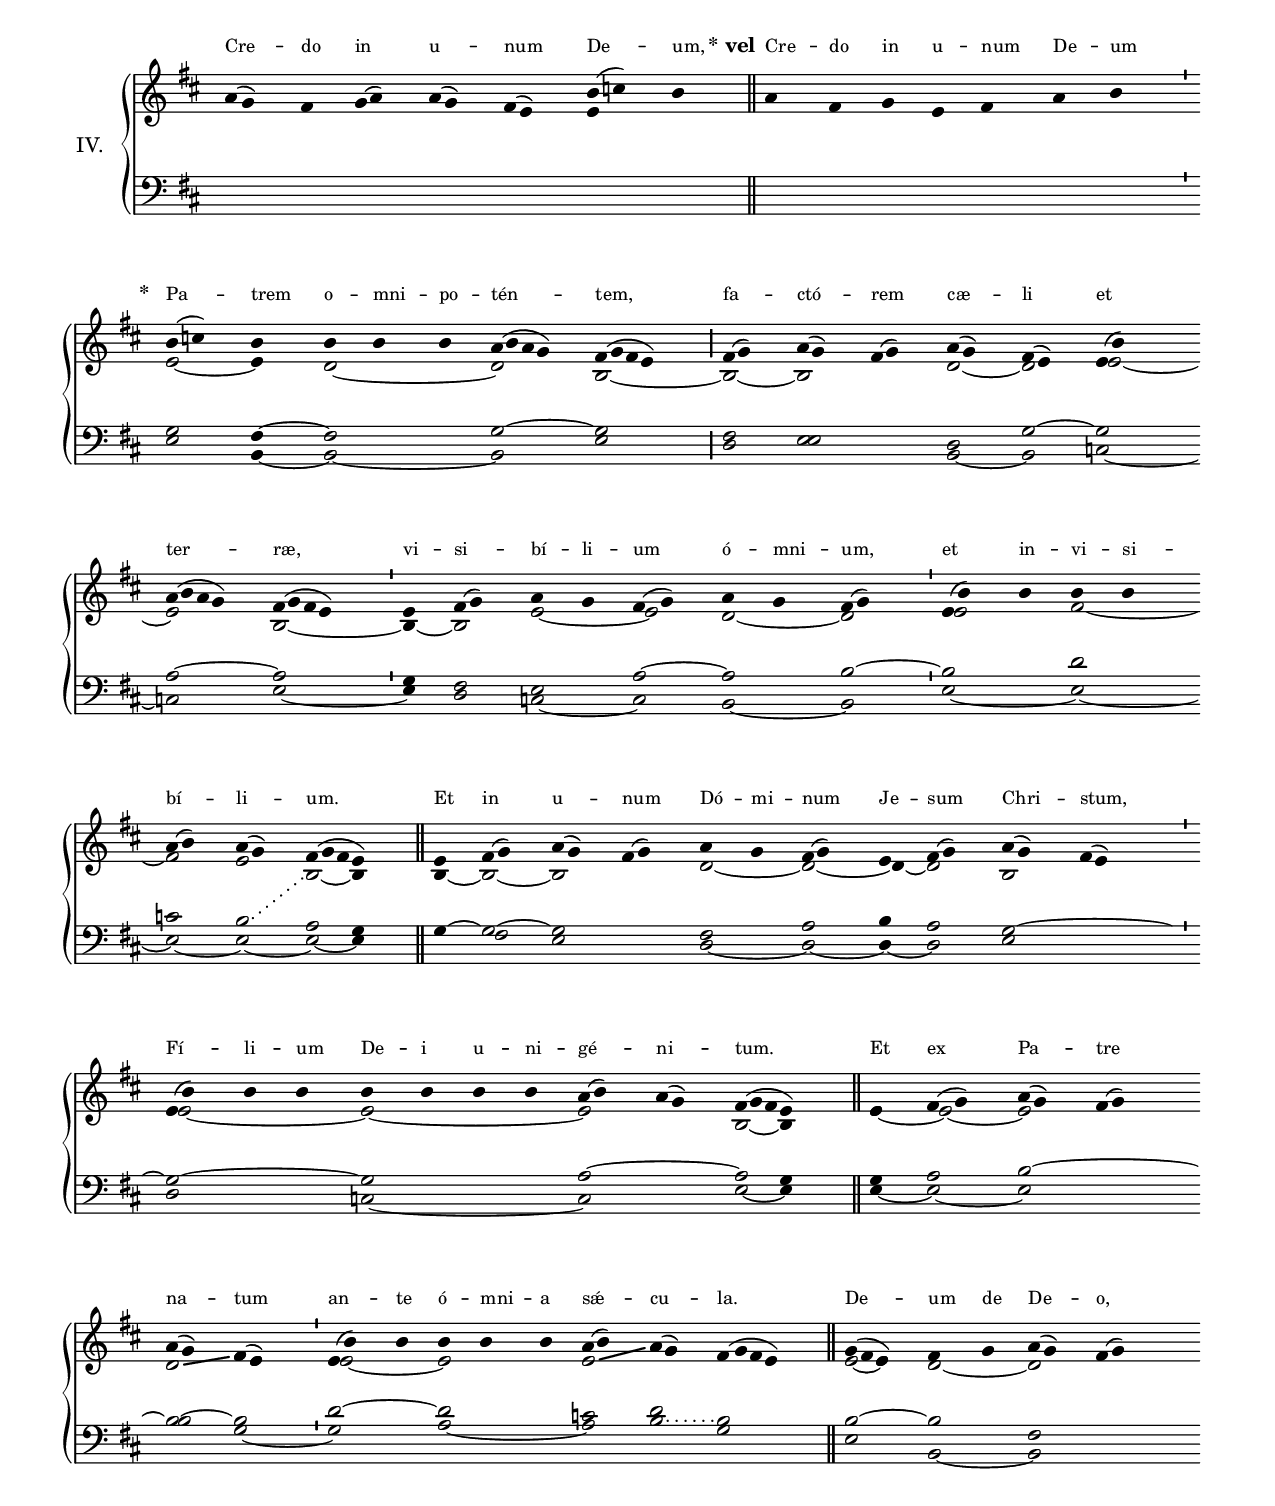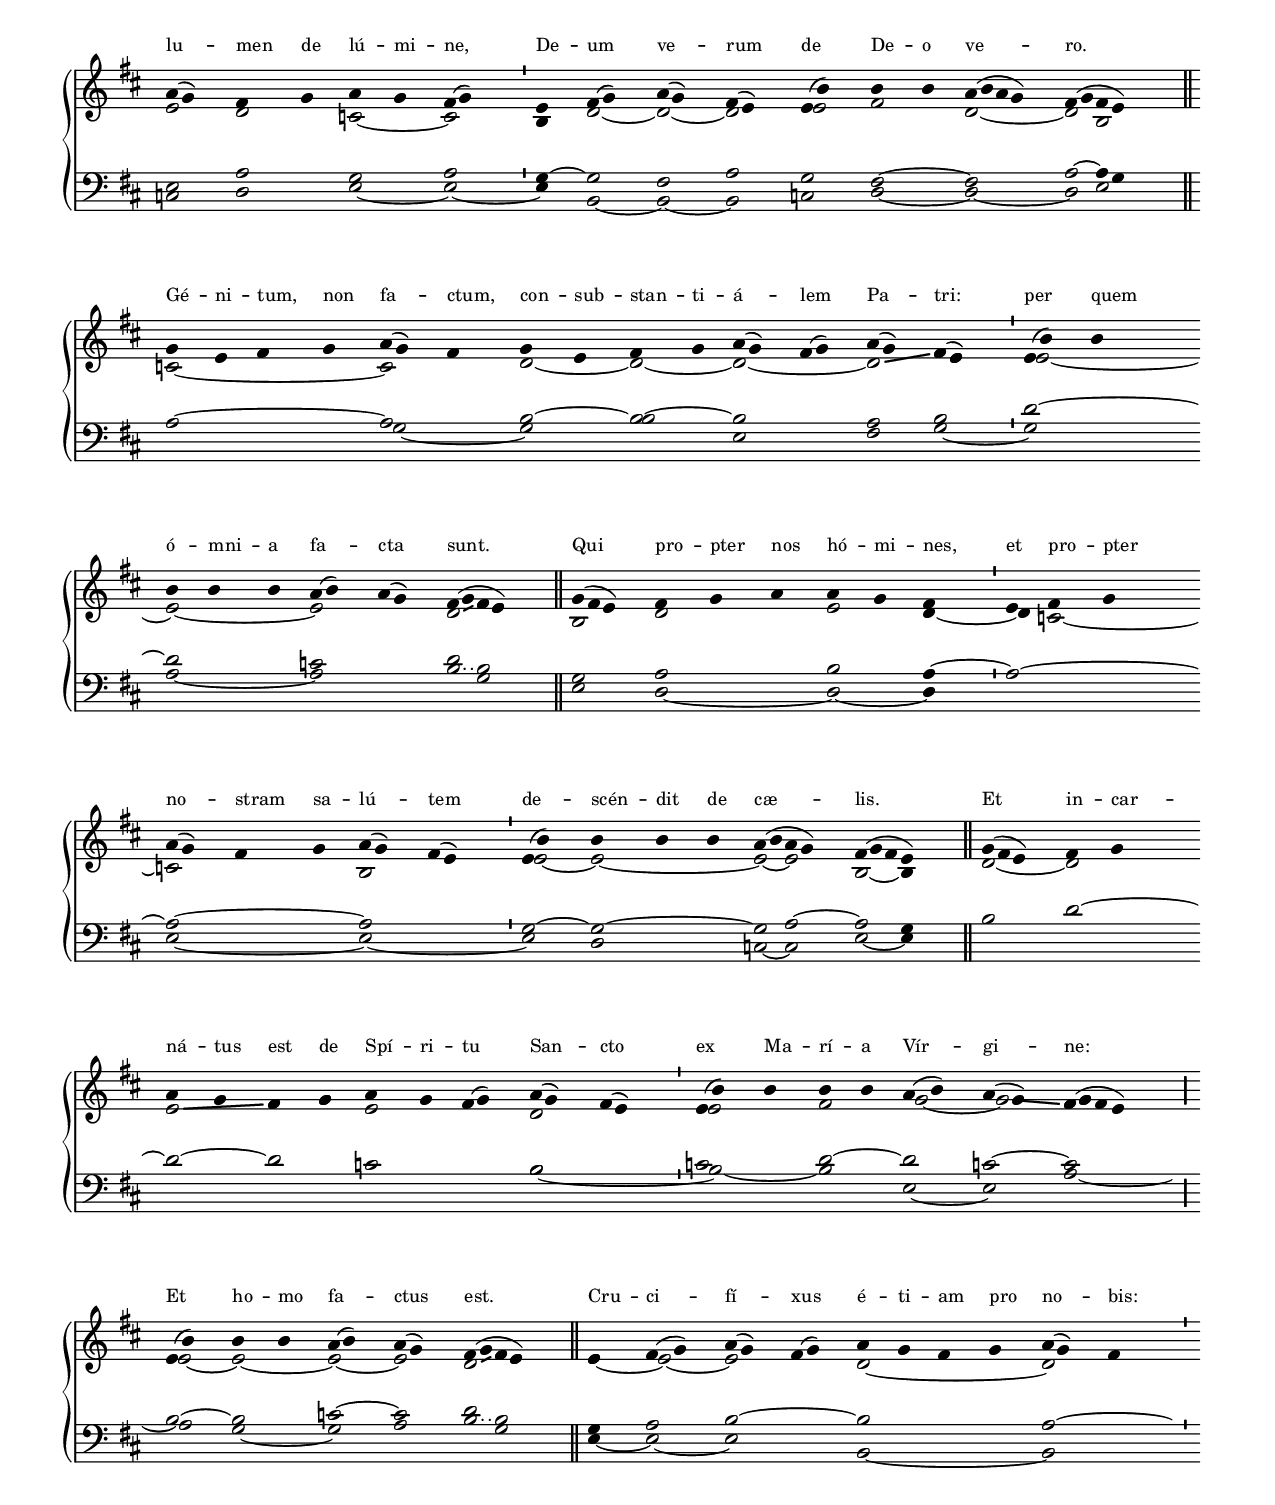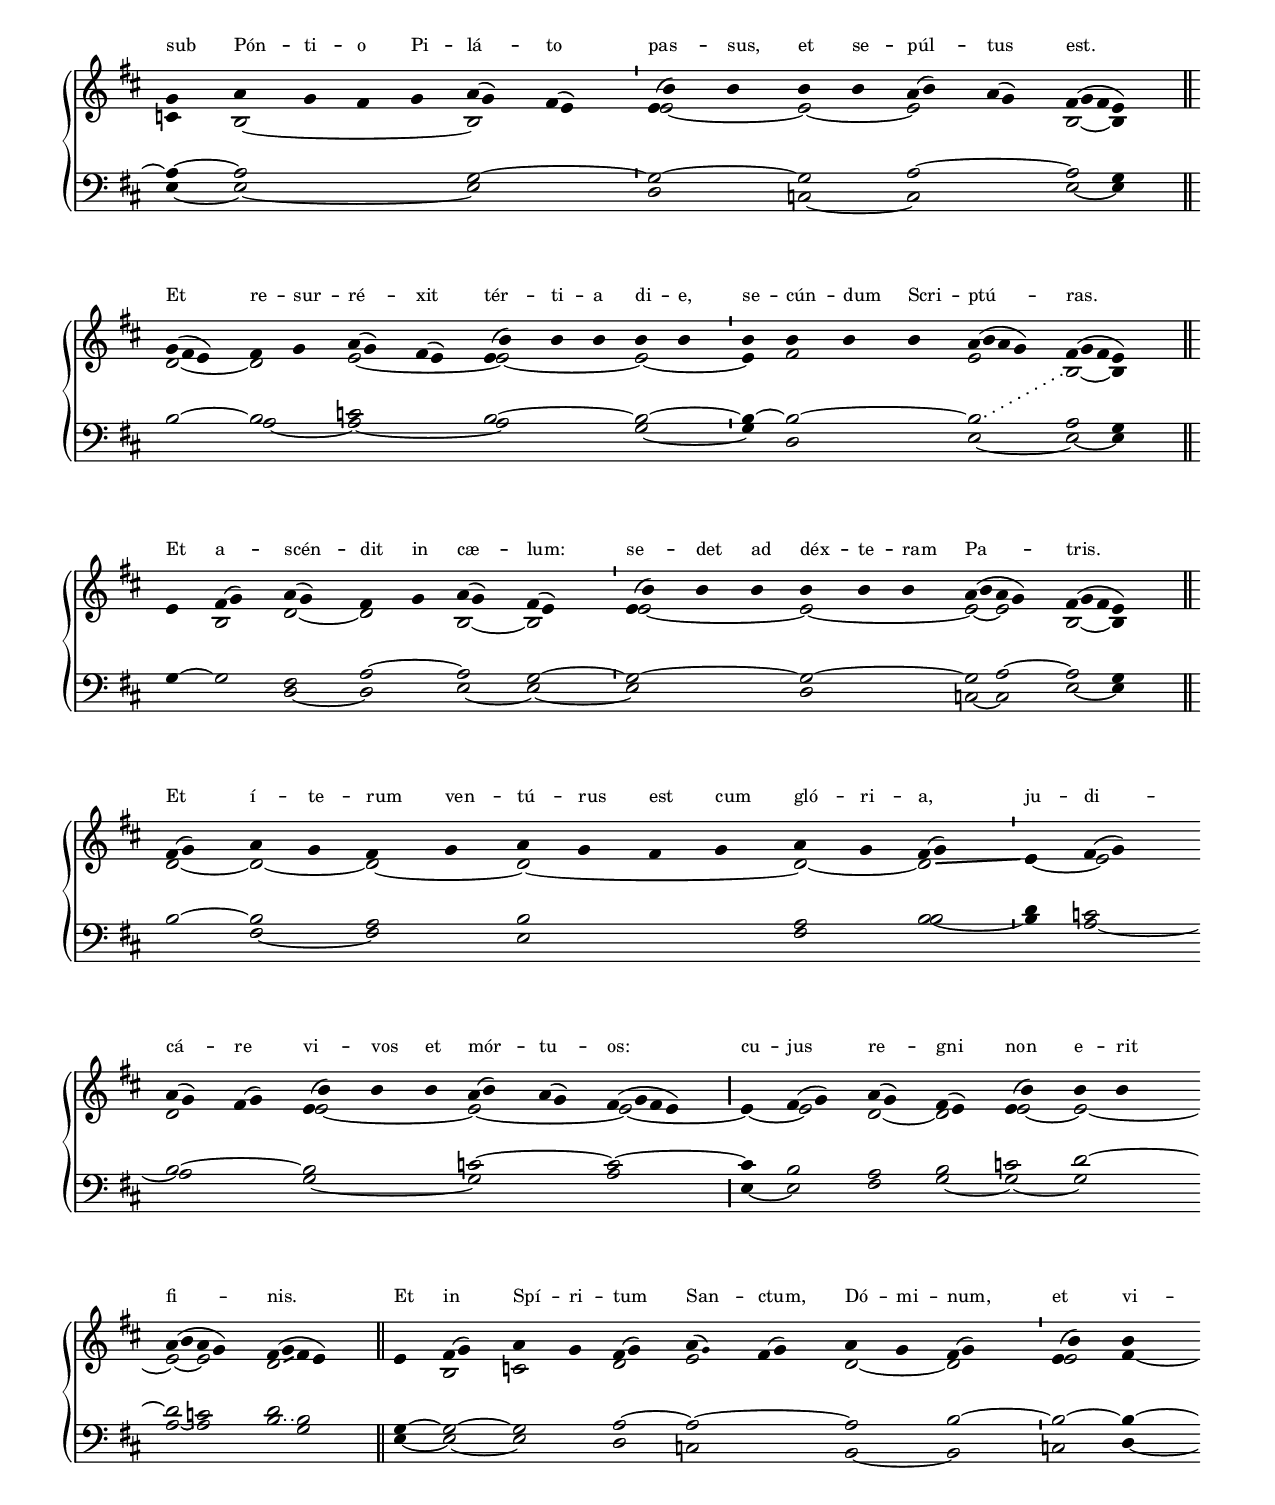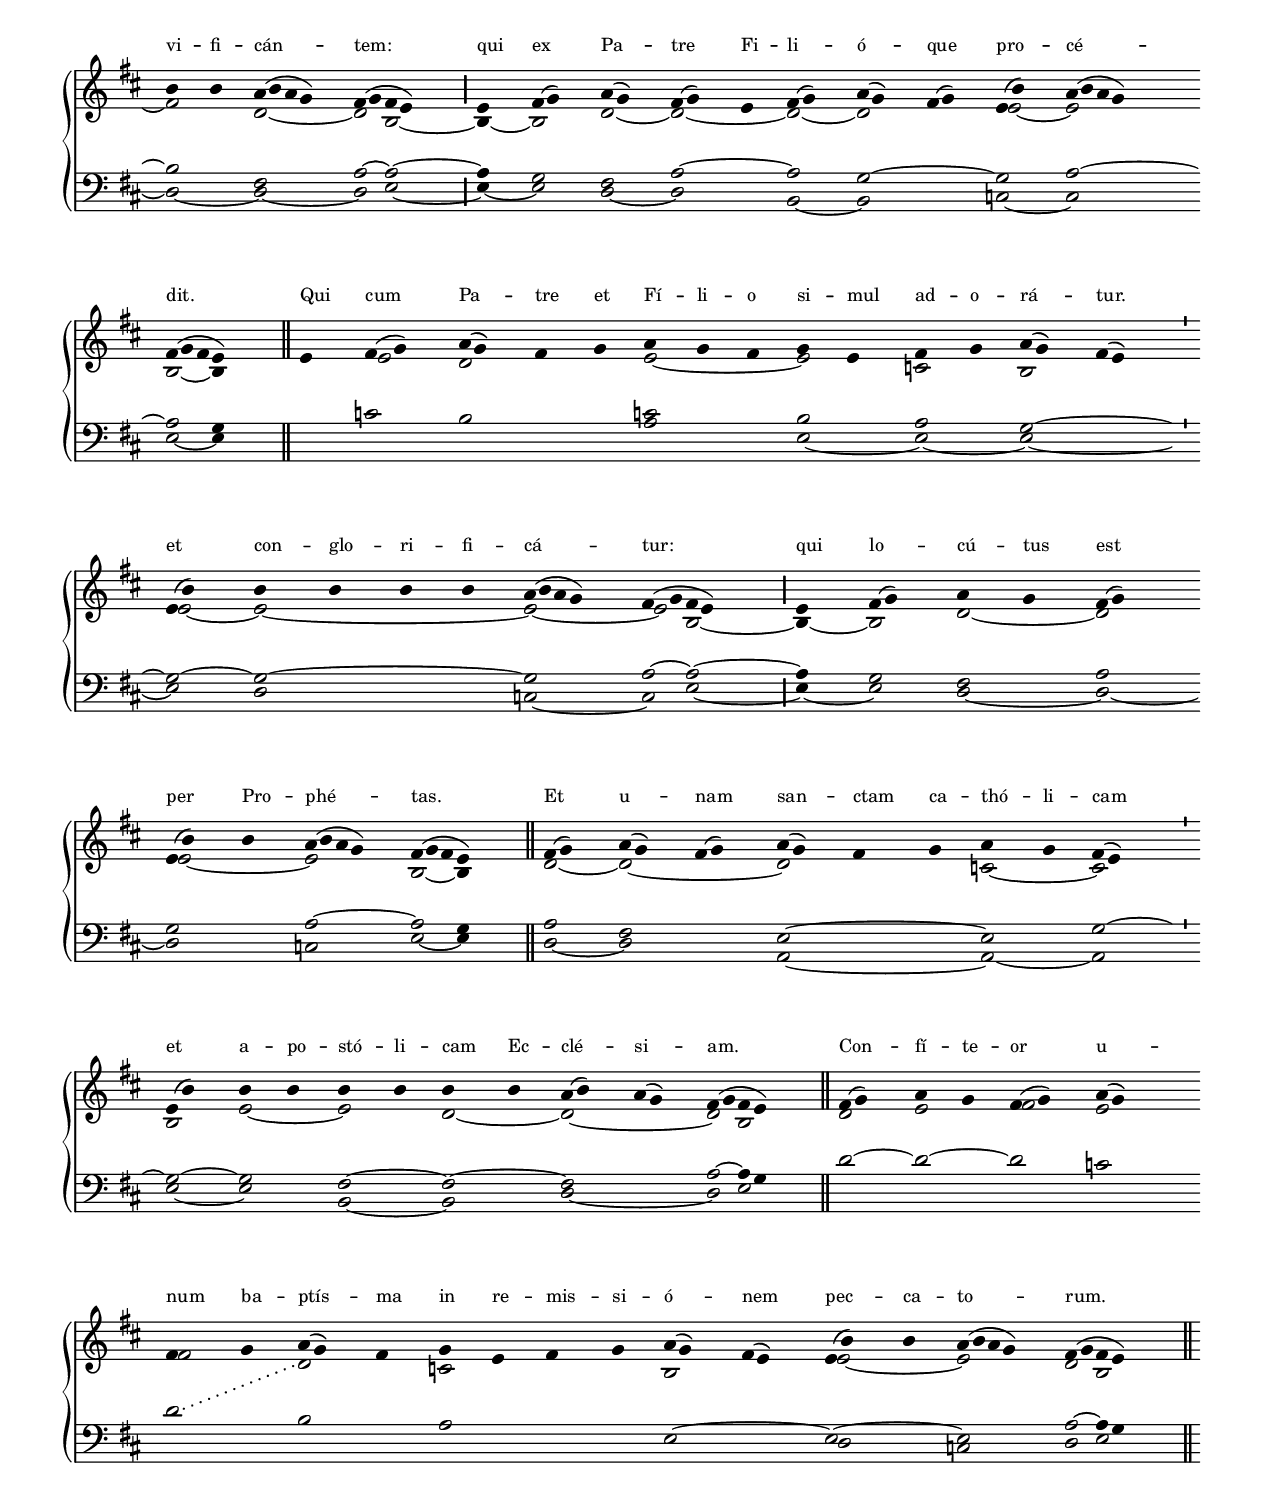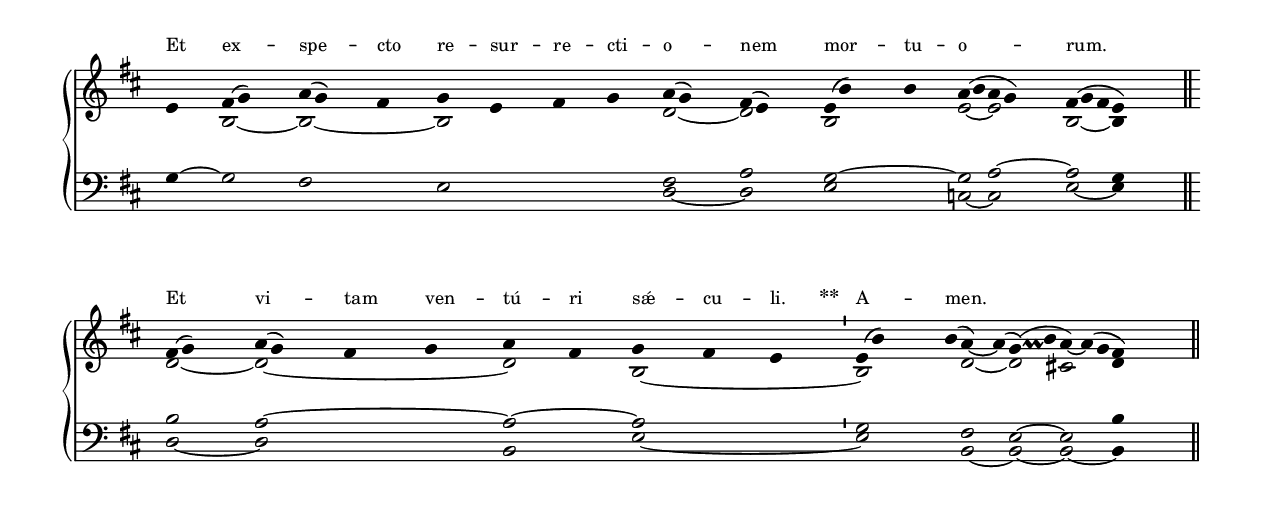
\version "2.18"
\include "gregorian.ly"
\include "noh2.ily"

%Page reference: page v.158
%(volume.page)

%Proofed 3/14

global = {
 \key fis \phrygian
 \cadenzaOn 
 \override Glissando #'thickness = #2.0
}

chantText = \lyricmode {
Cre -- do in u -- num De -- um, 
\set stanza = "* vel"
Cre -- do in u -- num De -- um 
\set stanza = " * " Pa -- trem o -- mni -- po -- tén -- tem, 
fa -- ctó -- rem cæ -- li et ter -- ræ, vi -- si -- bí -- li -- um ó -- mni -- um, et in -- vi -- si -- bí -- li -- um. 
Et in u -- num Dó -- mi -- num Je -- sum Chri -- stum, Fí -- li -- um De -- i u -- ni -- gé -- ni -- tum. 
Et ex Pa -- tre na -- tum an -- te ó -- mni -- a sǽ -- cu -- la. 
De -- um de De -- o, lu -- men de lú -- mi -- ne, De -- um ve -- rum de De -- o ve -- ro. 
Gé -- ni -- tum, non fa -- ctum, con -- sub -- stan -- ti -- á -- lem Pa -- tri: per quem ó -- mni -- a fa -- cta sunt. 
Qui pro -- pter nos hó -- mi -- nes, et pro -- pter no -- stram sa -- lú -- tem de -- scén -- dit de cæ -- lis. 
Et in -- car -- ná -- tus est de Spí -- ri -- tu San -- cto ex Ma -- rí -- a Vír -- gi -- ne: 
Et ho -- mo fa -- ctus est. 
Cru -- ci -- fí -- xus é -- ti -- am pro no -- bis: sub Pón -- ti -- o Pi -- lá -- to pas -- sus, et se -- púl -- tus est. 
Et re -- sur -- ré -- xit tér -- ti -- a di -- e, se -- cún -- dum Scri -- ptú -- ras. 
Et a -- scén -- dit in cæ -- lum: se -- det ad déx -- te -- ram Pa -- tris. 
Et í -- te -- rum ven -- tú -- rus est cum gló -- ri -- a, ju -- di -- cá -- re vi -- vos et mór -- tu -- os: 
cu -- jus re -- gni non e -- rit fi -- nis. 
Et in Spí -- ri -- tum San -- ctum, Dó -- mi -- num, et vi -- vi -- fi -- cán -- tem: 
qui ex Pa -- tre Fi -- li -- ó -- que pro -- cé -- dit. 
Qui cum Pa -- tre et Fí -- li -- o si -- mul ad -- o -- rá -- tur. et con -- glo -- ri -- fi -- cá -- tur: 
qui lo -- cú -- tus est per Pro -- phé -- tas. 
Et u -- nam san -- ctam ca -- thó -- li -- cam et a -- po -- stó -- li -- cam Ec -- clé -- si -- am. 
Con -- fí -- te -- or u -- num ba -- ptís -- ma in re -- mis -- si -- ó -- nem pec -- ca -- to -- rum. 
Et ex -- spe -- cto re -- sur -- re -- cti -- o -- nem mor -- tu -- o -- rum. 
Et vi -- tam ven -- tú -- ri sǽ -- cu -- li. 
\set stanza = " ** "  
A -- men. _ _ }

chantMusic = {
\tieDown   a'4 ( g'4) fis'4 g'4 ( a'4) a'4 ( g'4) fis'4 ( e'4)  e'4 ( b'4 c''4) b'4 \finalis
  a'4 fis'4 g'4 e'4 fis'4 a'4 b'4 \divisioMinima
 \forceBreak
  b'4 ( c''4) b'4 b'4 b'4 b'4 a'4 ( b'4 a'4 g'4) fis'4 ( g'4 fis'4 e'4) \divisioMaior
 fis'4 ( g'4) a'4 ( g'4) fis'4 ( g'4) a'4 ( g'4) fis'4 ( e'4) e'4 ( b'4) \forceBreak
 a'4 ( b'4 a'4 g'4) fis'4 ( g'4 fis'4 e'4) \divisioMinima
 e'4 fis'4 ( g'4) a'4 g'4 fis'4 ( g'4) a'4 g'4 fis'4 ( g'4) \divisioMinima
 e'4 ( b'4) b'4 b'4 b'4 \forceBreak
 a'4 ( b'4) a'4 ( g'4) fis'4 ( g'4 fis'4 e'4) \finalis
 e'4 fis'4 ( g'4) a'4 ( g'4) fis'4 ( g'4) a'4 g'4 fis'4 ( g'4) e'4 fis'4 ( g'4) a'4 ( g'4) fis'4 ( e'4) \divisioMinima
 \forceBreak
 e'4 ( b'4) b'4 b'4 b'4 b'4 b'4 b'4 a'4 ( b'4) a'4 ( g'4) fis'4 ( g'4 fis'4 e'4) \finalis
 e'4 fis'4 ( g'4) a'4 ( g'4) fis'4 ( g'4) \forceBreak
 a'4 ( g'4) fis'4 ( e'4) \divisioMinima
 e'4 ( b'4) b'4 b'4 b'4 b'4 a'4 ( b'4) a'4 ( g'4) fis'4 ( g'4 fis'4 e'4) \finalis
 g'4 ( fis'4 e'4) fis'4 g'4 a'4 ( g'4) fis'4 ( g'4) \forceBreak
 a'4 ( g'4) fis'4 g'4 a'4 g'4 fis'4 ( g'4) \divisioMinima
 e'4 fis'4 ( g'4) a'4 ( g'4) fis'4 ( e'4) e'4 ( b'4) b'4 b'4 a'4 ( b'4 a'4 g'4) fis'4 ( g'4 fis'4 e'4) \finalis
 \forceBreak
 g'4 e'4 fis'4 g'4 a'4 ( g'4) fis'4 g'4 e'4 fis'4 g'4 a'4 ( g'4) fis'4 ( g'4) a'4 ( g'4) fis'4 ( e'4) \divisioMinima
 e'4 ( b'4) b'4 \forceBreak
 b'4 b'4 b'4 a'4 ( b'4) a'4 ( g'4) fis'4 ( g'4 fis'4 e'4) \finalis
 g'4 ( fis'4 e'4) fis'4 g'4 a'4 a'4 g'4 fis'4 \divisioMinima
 e'4 fis'4 g'4 \forceBreak
 a'4 ( g'4) fis'4 g'4 a'4 ( g'4) fis'4 ( e'4) \divisioMinima
 e'4 ( b'4) b'4 b'4 b'4 a'4 ( b'4 a'4 g'4) fis'4 ( g'4 fis'4 e'4) \finalis
 g'4 ( fis'4 e'4) fis'4 g'4 \forceBreak
 a'4 g'4 fis'4 g'4 a'4 g'4 fis'4 ( g'4) a'4 ( g'4) fis'4 ( e'4) \divisioMinima
 e'4 ( b'4) b'4 b'4 b'4 a'4 ( b'4) a'4 ( g'4) fis'4 ( g'4 fis'4 e'4) \divisioMaior
 \forceBreak
 e'4 ( b'4) b'4 b'4 a'4 ( b'4) a'4 ( g'4) fis'4 ( g'4 fis'4 e'4) \finalis
 e'4 fis'4 ( g'4) a'4 ( g'4) fis'4 ( g'4) a'4 g'4 fis'4 g'4 a'4 ( g'4) fis'4 \divisioMinima
 \forceBreak
 g'4 a'4 g'4 fis'4 g'4 a'4 ( g'4) fis'4 ( e'4) \divisioMinima
 e'4 ( b'4) b'4 b'4 b'4 a'4 ( b'4) a'4 ( g'4) fis'4 ( g'4 fis'4 e'4) \finalis
 \forceBreak
 g'4 ( fis'4 e'4) fis'4 g'4 a'4 ( g'4) fis'4 ( e'4) e'4 ( b'4) b'4 b'4 b'4 b'4 \divisioMinima
 b'4 b'4 b'4 b'4 a'4 ( b'4 a'4 g'4) fis'4 ( g'4 fis'4 e'4) \finalis
 \forceBreak
 e'4 fis'4 ( g'4) a'4 ( g'4) fis'4 g'4 a'4 ( g'4) fis'4 ( e'4) \divisioMinima
 e'4 ( b'4) b'4 b'4 b'4 b'4 b'4 a'4 ( b'4 a'4 g'4) fis'4 ( g'4 fis'4 e'4) \finalis
 \forceBreak
 fis'4 ( g'4) a'4 g'4 fis'4 g'4 a'4 g'4 fis'4 g'4 a'4 g'4 fis'4 ( g'4) \divisioMinima
 e'4 fis'4 ( g'4) \forceBreak
 a'4 ( g'4) fis'4 ( g'4) e'4 ( b'4) b'4 b'4 a'4 ( b'4) a'4 ( g'4) fis'4 ( g'4 fis'4 e'4) \divisioMaior
 e'4 fis'4 ( g'4) a'4 ( g'4) fis'4 ( e'4) e'4 ( b'4) b'4 b'4 \forceBreak
 a'4 ( b'4 a'4 g'4) fis'4 ( g'4 fis'4 e'4) \finalis
 e'4 fis'4 ( g'4) a'4 g'4 fis'4 ( g'4) a'4 ( \once \tweak #'font-size #-4 g' ) fis'4 ( g'4) a'4 g'4 fis'4 ( g'4) \divisioMinima
 e'4 ( b'4) b'4 \forceBreak
 b'4 b'4 a'4 ( b'4 a'4 g'4) fis'4 ( g'4 fis'4 e'4) \divisioMaior
 e'4 fis'4 ( g'4) a'4 ( g'4) fis'4 ( g'4) e'4 fis'4 ( g'4) a'4 ( g'4) fis'4 ( g'4) e'4 ( b'4) a'4 ( b'4 a'4 g'4) \forceBreak
 fis'4 ( g'4 fis'4 e'4) \finalis
 e'4 fis'4 ( g'4) a'4 ( g'4) fis'4 g'4 a'4 g'4 fis'4 g'4 e'4 fis'4 g'4 a'4 ( g'4) fis'4 ( e'4) \divisioMinima
 \forceBreak
 e'4 ( b'4) b'4 b'4 b'4 b'4 a'4 ( b'4 a'4 g'4) fis'4 ( g'4 fis'4 e'4) \divisioMaior
 e'4 fis'4 ( g'4) a'4 g'4 fis'4 ( g'4) \forceBreak
 e'4 ( b'4) b'4 a'4 ( b'4 a'4 g'4) fis'4 ( g'4 fis'4 e'4) \finalis
 fis'4 ( g'4) a'4 ( g'4) fis'4 ( g'4) a'4 ( g'4) fis'4 g'4 a'4 g'4 fis'4 ( e'4) \divisioMinima
 \forceBreak
 e'4 ( b'4) b'4 b'4 b'4 b'4 b'4 b'4 a'4 ( b'4) a'4 ( g'4) fis'4 ( g'4 fis'4 e'4) \finalis
 fis'4 ( g'4) a'4 g'4 fis'4 ( g'4) a'4 ( g'4) \forceBreak
 fis'4 g'4 a'4 ( g'4) fis'4 g'4 e'4 fis'4 g'4 a'4 ( g'4) fis'4 ( e'4) e'4 ( b'4) b'4 a'4 ( b'4 a'4 g'4) fis'4 ( g'4 fis'4 e'4) \finalis
 \forceBreak
 e'4 fis'4 ( g'4) a'4 ( g'4) fis'4 g'4 e'4 fis'4 g'4 a'4 ( g'4) fis'4 ( e'4) e'4 ( b'4) b'4 a'4 ( b'4 a'4 g'4) fis'4 ( g'4 fis'4 e'4) \finalis
 \forceBreak
 fis'4 ( g'4) a'4 ( g'4) fis'4 g'4 a'4 fis'4 g'4 fis'4 e'4 \divisioMinima
 e'4 ( b'4) b'4 ( a'4) ~ a'4 ( g'4)( \quil a' b'4 a'4) ~ a'4 ( g'4 fis'4) \finalis

}

altoMusic = {
r2*13/2 r2*7/2 \divisioMinima
e'2 ~ e'4 d'2*3/2 ~ d'2*4/2 b2*4/2 ~ \divisioMaior
b2 ~ b2*4/2 d'2 ~ d'2 e'2 ~ e'2*4/2 b2*4/2 ~ \divisioMinima
b4 ~ b2 e'2 ~ e'2 d'2 ~ d'2 \divisioMinima
e'2*3/2 fis'2 ~ fis'2 e'2 b2*3/2 ~ b4 \finalis
b4 ~ b2 ~ b2*4/2 d'2 ~ d'2 ~ d'4 ~ d'2 b2*4/2 \divisioMinima
e'2*4/2 ~ e'2*4/2 ~ e'2*4/2 b2*3/2 ~ b4 \finalis
e'4 ~ e'2 ~ e'2*4/2 d'2 -\tweak Glissando.Y-offset #-0.8 \glissando fis'4 e'4  \divisioMinima
e'2*3/2 ~ e'2*3/2 e'2 -\tweak Glissando.Y-offset #-0.8 \glissando a'4 g'4 r2*4/2 \finalis
e'2 ~ e'4 d'2 ~ d'2*4/2 e'2 d'2 c'2 ~ c'2 \divisioMinima
b4 d'2 ~ d'2 ~ d'2 e'2 fis'2 d'2*4/2 ~ d'2 b2 \finalis
c'2*4/2 ~ c'2*3/2 d'2 ~ d'2 ~ d'2*4/2 ~ d'2 -\tweak Glissando.Y-offset #-0.8 \glissando fis'4 e'4  \divisioMinima
e'2*3/2 ~ e'2*3/2 ~ e'2*4/2 d'2 -\tweak Glissando.Y-offset #-0.8 \glissando fis'4 e'4  \finalis
b2*3/2 d'2*3/2 e'2 d'4 ~ \divisioMinima
d'4 c'2 ~ c'2*4/2 b2*4/2 \divisioMinima
e'2 ~ e'2*3/2 ~ e'2 ~ e'2 b2*3/2 ~ b4 \finalis
d'2*3/2 ~ d'2 e'2 -\tweak Glissando.Y-offset #-0.8 \glissando fis'4 g'4 e'2*4/2 d'2*4/2 \divisioMinima
e'2*3/2 fis'2 g'2 ~ g'2 -\tweak Glissando.Y-offset #-0.8 \glissando fis'4 g'4 r2 \divisioMaior
e'2 ~ e'2 ~ e'2 ~ e'2 d'2 -\tweak Glissando.Y-offset #-0.8 \glissando fis'4 e'4 \finalis
e'4 ~ e'2 ~ e'2*4/2 d'2*4/2 ~ d'2*3/2 \divisioMinima
c'4 b2*4/2 ~ b2*4/2 \divisioMinima
e'2*3/2 ~ e'2 ~ e'2*4/2 b2*3/2 ~ b4 \finalis
d'2*3/2 ~ d'2 e'2*4/2 ~ e'2*4/2 ~ e'2 ~ \divisioMinima
e'4 fis'2*3/2 e'2*4/2 b2*3/2 ~ b4 \finalis
r4 b2 d'2 ~ d'2 b2 ~ b2 \divisioMinima
e'2*4/2 ~ e'2*3/2 ~ e'2 ~ e'2 b2*3/2 ~ b4 \finalis
d'2 ~ d'2 ~ d'2 ~ d'2*4/2 ~ d'2 ~ d'2 -\tweak Glissando.Y-offset #-0.8 \glissando \divisioMinima
e'4 ~ e'2 d'2*4/2 e'2*4/2 ~ e'2*4/2 ~ e'2*4/2 ~ \divisioMaior
e'4 ~ e'2 d'2 ~ d'2 e'2 ~ e'2 ~ e'2 ~ e'2 d'2 -\tweak Glissando.Y-offset #-0.8 \glissando fis'4 e'4  \finalis
e'4 b2 c'2 d'2 e'2*4/2 d'2 ~ d'2 \divisioMinima
e'2 fis'4 ~ fis'2 d'2*4/2 ~ d'2 b2 ~ \divisioMaior
b4 ~ b2 d'2 ~ d'2*3/2 ~ d'2 ~ d'2*4/2 e'2 ~ e'2*4/2 b2*3/2 ~ b4 \finalis
r4 e'2 d'2*4/2 e'2*3/2 ~ e'2 c'2 b2*4/2 \divisioMinima
e'2 ~ e'2*4/2 ~ e'2*4/2 ~ e'2 b2 ~ \divisioMaior
b4 ~ b2 d'2 ~ d'2 e'2*3/2 ~ e'2*4/2 b2*3/2 ~ b4 \finalis
d'2 ~ d'2*4/2 ~ d'2*4/2 c'2 ~ c'2 \divisioMinima
b2 e'2 ~ e'2 d'2 ~ d'2*4/2 ~ d'2 b2 \finalis
d'2 e'2 fis'2 e'2 fis'2 d'2*3/2 c'2*4/2 b2*4/2 e'2*3/2 ~ e'2*4/2 d'2 b2 \finalis
r4 b2 ~ b2*3/2 ~ b2*4/2 d'2 ~ d'2 b2*3/2 e'2 ~ e'2 b2*3/2 ~ b4 \finalis
d'2 ~ d'2*4/2 ~ d'2 b2*3/2 ~ \divisioMinima
b2*3/2 d'2 ~ d'2*3/2 cis'!2*3/2 d'4 \finalis
}

tenorMusic = {
r2*13/2 \finalis
r2*7/2 \divisioMinima
g2 fis4 ~ fis2*3/2 g2*4/2 ~ g2*4/2 \divisioMaior
fis2 e2*4/2 d2 g2 ~ g2 a2*4/2 ~ a2*4/2 \divisioMinima
g4 fis2 e2 a2 ~ a2 b2 ~ \divisioMinima
b2*3/2 d'2 c'2 b2 a2*3/2 g4 \finalis
g4 ~ g2 ~ g2*4/2 fis2 a2 b4 a2 g2*4/2 ~ \divisioMinima
g2*4/2 ~ g2*4/2 a2*4/2 ~ a2*3/2 g4 \finalis
g4 a2 b2*4/2 ~ b2 ~ b2 \divisioMinima
d'2*3/2 ~ d'2*3/2 c'2 d'2 b2*4/2 \finalis
b2*3/2 ~ b2 fis2*4/2 e2 a2 g2 a2 \divisioMinima
g4 ~ g2 fis2 a2 g2 fis2 ~ fis2*4/2 a2 ~ a4 g4 \finalis
a2*4/2 ~ a2*3/2 b2 ~ b2 ~ b2*4/2 a2 b2 \divisioMinima
d'2*3/2 ~ d'2*3/2 c'2*4/2 d'2 b2 \finalis
g2*3/2 a2*3/2 b2 a4 ~ \divisioMinima
a2*3/2 ~ a2*4/2 ~ a2*4/2 \divisioMinima
g2 ~ g2*3/2 ~ g2 a2 ~ a2*3/2 g4 \finalis
b2*3/2 d'2 ~ d'2 ~ d'2 c'2*4/2 b2*4/2 \divisioMinima
c'2*3/2 d'2 ~ d'2 c'2 ~ c'2*4/2 \divisioMaior
b2 ~ b2 c'2 ~ c'2 d'2 b2 \finalis
g4 a2 b2*4/2 ~ b2*4/2 a2*3/2 ~ \divisioMinima
a4 ~ a2*4/2 g2*4/2 ~ \divisioMinima
g2*3/2 ~ g2 a2*4/2 ~ a2*3/2 g4 \finalis
b2*3/2 ~ b2 c'2*4/2 b2*4/2 ~ b2 ~ \divisioMinima
b4 ~ b2*3/2 ~ b2*4/2 a2*3/2 g4 \finalis
g4 ~ g2 fis2 a2 ~ a2 g2 ~ \divisioMinima
g2*4/2 ~ g2*3/2 ~ g2 a2 ~ a2*3/2 g4 \finalis
b2 ~ b2 a2 b2*4/2 a2 \shiftRight b2 \divisioMinima
d'4 c'2 b2*4/2 ~ b2*4/2 c'2*4/2 ~ c'2*4/2 ~ \divisioMaior
c'4 b2 a2 b2 c'2 d'2 ~ d'2 c'2 d'2 b2 \finalis
g4 ~ g2 ~ g2 a2 ~ a2*4/2 ~ a2 b2 ~ \divisioMinima
b2 ~ b4 ~ b2 fis2*4/2 a2 ~ a2 ~ \divisioMaior
a4 g2 fis2 a2*3/2 ~ a2 g2*4/2 ~ g2 a2*4/2 ~ a2*3/2 g4 \finalis
r4 c'2 b2*4/2 c'2*3/2 b2 a2 g2*4/2 ~ \divisioMinima
g2 ~ g2*4/2 ~ g2*4/2 a2 ~ a2 ~ \divisioMaior
a4 g2 fis2 a2 g2*3/2 a2*4/2 ~ a2*3/2 g4 \finalis
a2 fis2*4/2 e2*4/2 ~ e2 g2 ~ \divisioMinima
g2 ~ g2 fis2 ~ fis2 ~ fis2*4/2 a2 ~ a4 g4 \finalis
d'2 ~ d'2 ~ d'2 c'2 d'2 b2*3/2 a2*4/2 e2*4/2 ~ e2*3/2 ~ e2*4/2 a2 ~ a4 g4 \finalis
g4 ~ g2 fis2*3/2 e2*4/2 fis2 a2 g2*3/2 ~ g2 a2 ~ a2*3/2 g4 \finalis
b2 a2*4/2 ~ a2 ~ a2*3/2 \divisioMinima
g2*3/2 fis2 e2*3/2 ~ e2*3/2 b4 \finalis
}

bassMusic = {
r2*13/2 r2*7/2 \divisioMinima
e2 b,4 ~ b,2*3/2 ~ b,2*4/2 e2*4/2 \divisioMaior
d2 \shiftRight e2*4/2 b,2 ~ b,2 c2 ~ c2*4/2 e2*4/2 ~ \divisioMinima
e4 d2 c2 ~ c2 b,2 ~ b,2 \divisioMinima
e2*3/2 ~ e2 ~ e2 ~ e2 ~ e2*3/2 ~ e4 \finalis
r4 fis2 e2*4/2 d2 ~ d2 ~ d4 ~ d2 e2*4/2 \divisioMinima
d2*4/2 c2*4/2 ~ c2*4/2 e2*3/2 ~ e4 \finalis
e4 ~ e2 ~ e2*4/2 \shiftRight b2 g2 ~ \divisioMinima
g2*3/2 a2*3/2 ~ a2 b2 g2*4/2 \finalis
e2*3/2 b,2 ~ b,2*4/2 c2 d2 e2 ~ e2 ~ \divisioMinima
e4 b,2 ~ b,2 ~ b,2 c2 d2 ~ d2*4/2 ~ d2 e2 \finalis
r2*4/2 g2*3/2 ~ g2 \shiftRight b2 e2*4/2 fis2 g2 ~ \divisioMinima
g2*3/2 a2*3/2 ~ a2*4/2 b2 g2 \finalis
e2*3/2 d2*3/2 ~ d2 ~ d4 \divisioMinima
r2*3/2 e2*4/2 ~ e2*4/2 ~ \divisioMinima
e2 d2*3/2 c2 ~ c2 e2*3/2 ~ e4 \finalis
s2*13/2 b2*4/2 ~ \divisioMinima
b2*3/2 ~ b2 e2 ~ e2 a2*4/2 ~ \divisioMaior
a2 g2 ~ g2 a2 b2 g2 \finalis
e4 ~ e2 ~ e2*4/2 b,2*4/2 ~ b,2*3/2 \divisioMinima
e4 ~ e2*4/2 ~ e2*4/2 \divisioMinima
d2*3/2 c2 ~ c2*4/2 e2*3/2 ~ e4 \finalis
s2*3/2 a2 ~ a2*4/2 ~ a2*4/2 g2 ~ \divisioMinima
g4 d2*3/2 e2*4/2 ~ e2*3/2 ~ e4 \finalis
r4 r2 d2 ~ d2 e2 ~ e2 ~ \divisioMinima
e2*4/2 d2*3/2 c2 ~ c2 e2*3/2 ~ e4 \finalis
r2 fis2 ~ fis2 e2*4/2 fis2 b2 ~ \divisioMinima
b4 a2 ~ a2*4/2 g2*4/2 ~ g2*4/2 a2*4/2 \divisioMaior
e4 ~ e2 fis2 g2 ~ g2 ~ g2 a2 ~ a2 b2 g2 \finalis
e4 ~ e2 ~ e2 d2 c2*4/2 b,2 ~ b,2 \divisioMinima
c2 d4 ~ d2 ~ d2*4/2 ~ d2 e2 ~ \divisioMaior
e4 ~ e2 d2 ~ d2*3/2 b,2 ~ b,2*4/2 c2 ~ c2*4/2 e2*3/2 ~ e4 \finalis
s2*7/2 a2*3/2 e2 ~ e2 ~ e2*4/2 ~ \divisioMinima
e2 d2*4/2 c2*4/2 ~ c2 e2 ~ \divisioMaior
e4 ~ e2 d2 ~ d2 ~ d2*3/2 c2*4/2 e2*3/2 ~ e4 \finalis
d2 ~ d2*4/2 a,2*4/2 ~ a,2 ~ a,2 \divisioMinima
e2 ~ e2 b,2 ~ b,2 d2*4/2 ~ d2 e2 \finalis
s2*21/2 d2*3/2 c2*4/2 d2 e2 \finalis
s2*10/2 d2 ~ d2 e2*3/2 c2 ~ c2 e2*3/2 ~ e4 \finalis
d2 ~ d2*4/2 b,2 e2*3/2 ~ \divisioMinima
e2*3/2 b,2 ~ b,2*3/2 ~ b,2*3/2 ~ b,4 \finalis
}

voiceLines = {
\voiceLineStyle


s2*72/2
\allowVoiceLineBreak
\voiceLine "down" "up" b2*2/2 b2*1/2


s2*56/2
\allowVoiceLineBreak
\voiceLine "down" "down" b2*2/2 b2*1/2


s2*68/2
\allowVoiceLineBreak
\voiceLine "down" "down" b2*2/2 b2*1/2


s2*72/2
\allowVoiceLineBreak
\voiceLine "down" "down" b2*2/2 b2*1/2


s2*56/2
\allowVoiceLineBreak
\voiceLine "down" "up" b2*4/2 b2*1/2


s2*77/2
\allowVoiceLineBreak
\voiceLine "down" "down" b2*2/2 b2*1/2


s2*141/2
\allowVoiceLineBreak
\voiceLine "down" "up" d'2*2/2 d'2*1/2


}

\score{
  <<
    \new Lyrics
    \new GrandStaff <<
      \set GrandStaff.autoBeaming = ##f
      \set GrandStaff.instrumentName = \markup \center-column {
        "IV."
      }
      \new Staff = up <<
        \new Voice = "chant" {
          \voiceOne \global \chantMusic
        }
        \new Voice {
          \voiceTwo \global \altoMusic
        }
      >>

      \new Staff = down <<
        \clef bass
        \new Voice {
          \voiceOne \global \tenorMusic
        }
        \new Voice {
          \voiceTwo \global \bassMusic
        }
	\new Voice {
        \voiceThree \global \voiceLines
        }
      >>
    >>
    \context Lyrics {
      \lyricsto chant {
      \chantText
    }
    }
  >>
  \layout{
  }
  
}
